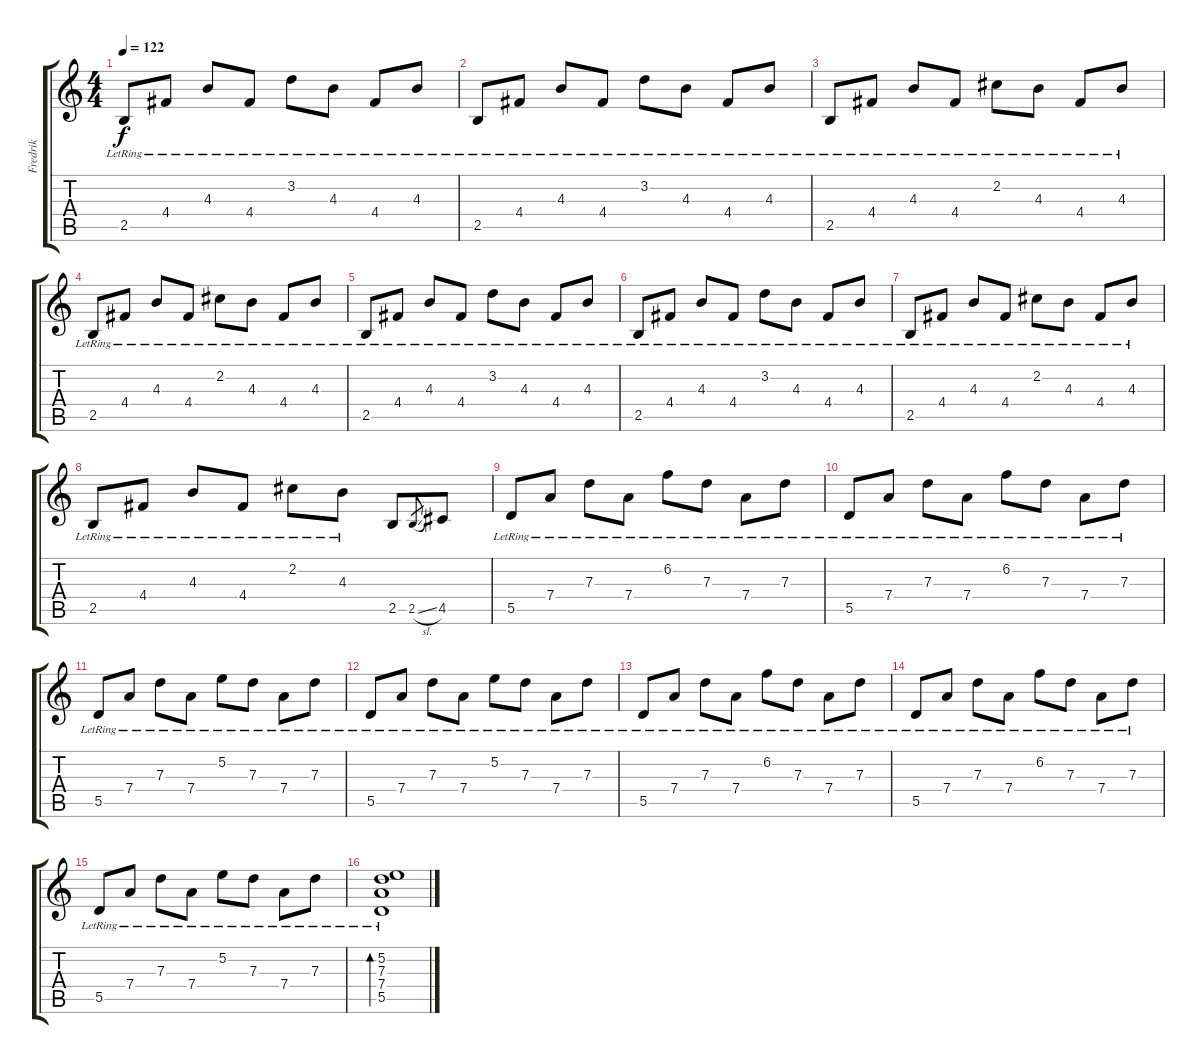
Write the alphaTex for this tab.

\track ("Fredrik" "Fredrik") {instrument acousticguitarsteel}
\staff {score tabs}
\tuning (E4 B3 G3 D3 A2 E2) {hide}
\ts (4 4)
\tempo 122
\clef g2
\ks c
2.5{lr}.8{dy f} 4.4{lr}.8 4.3{lr}.8 4.4{lr}.8 3.2{lr}.8 4.3{lr}.8 4.4{lr}.8 4.3{lr}.8 |
2.5{lr}.8 4.4{lr}.8 4.3{lr}.8 4.4{lr}.8 3.2{lr}.8 4.3{lr}.8 4.4{lr}.8 4.3{lr}.8 |
2.5{lr}.8 4.4{lr}.8 4.3{lr}.8 4.4{lr}.8 2.2{lr}.8 4.3{lr}.8 4.4{lr}.8 4.3{lr}.8 |
2.5{lr}.8 4.4{lr}.8 4.3{lr}.8 4.4{lr}.8 2.2{lr}.8 4.3{lr}.8 4.4{lr}.8 4.3{lr}.8 |
2.5{lr}.8 4.4{lr}.8 4.3{lr}.8 4.4{lr}.8 3.2{lr}.8 4.3{lr}.8 4.4{lr}.8 4.3{lr}.8 |
2.5{lr}.8 4.4{lr}.8 4.3{lr}.8 4.4{lr}.8 3.2{lr}.8 4.3{lr}.8 4.4{lr}.8 4.3{lr}.8 |
2.5{lr}.8 4.4{lr}.8 4.3{lr}.8 4.4{lr}.8 2.2{lr}.8 4.3{lr}.8 4.4{lr}.8 4.3{lr}.8 |
2.5{lr}.8 4.4{lr}.8 4.3{lr}.8 4.4{lr}.8 2.2{lr}.8 4.3{lr}.8 2.5.8 2.5{sl}.8{gr} 4.5.8 |
5.5{lr}.8 7.4{lr}.8 7.3{lr}.8 7.4{lr}.8 6.2{lr}.8 7.3{lr}.8 7.4{lr}.8 7.3{lr}.8 |
5.5{lr}.8 7.4{lr}.8 7.3{lr}.8 7.4{lr}.8 6.2{lr}.8 7.3{lr}.8 7.4{lr}.8 7.3{lr}.8 |
5.5{lr}.8 7.4{lr}.8 7.3{lr}.8 7.4{lr}.8 5.2{lr}.8 7.3{lr}.8 7.4{lr}.8 7.3{lr}.8 |
5.5{lr}.8 7.4{lr}.8 7.3{lr}.8 7.4{lr}.8 5.2{lr}.8 7.3{lr}.8 7.4{lr}.8 7.3{lr}.8 |
5.5{lr}.8 7.4{lr}.8 7.3{lr}.8 7.4{lr}.8 6.2{lr}.8 7.3{lr}.8 7.4{lr}.8 7.3{lr}.8 |
5.5{lr}.8 7.4{lr}.8 7.3{lr}.8 7.4{lr}.8 6.2{lr}.8 7.3{lr}.8 7.4{lr}.8 7.3{lr}.8 |
5.5{lr}.8 7.4{lr}.8 7.3{lr}.8 7.4{lr}.8 5.2{lr}.8 7.3{lr}.8 7.4{lr}.8 7.3{lr}.8 |
(5.2 7.3 7.4 5.5{lr}).1{bd 240}
